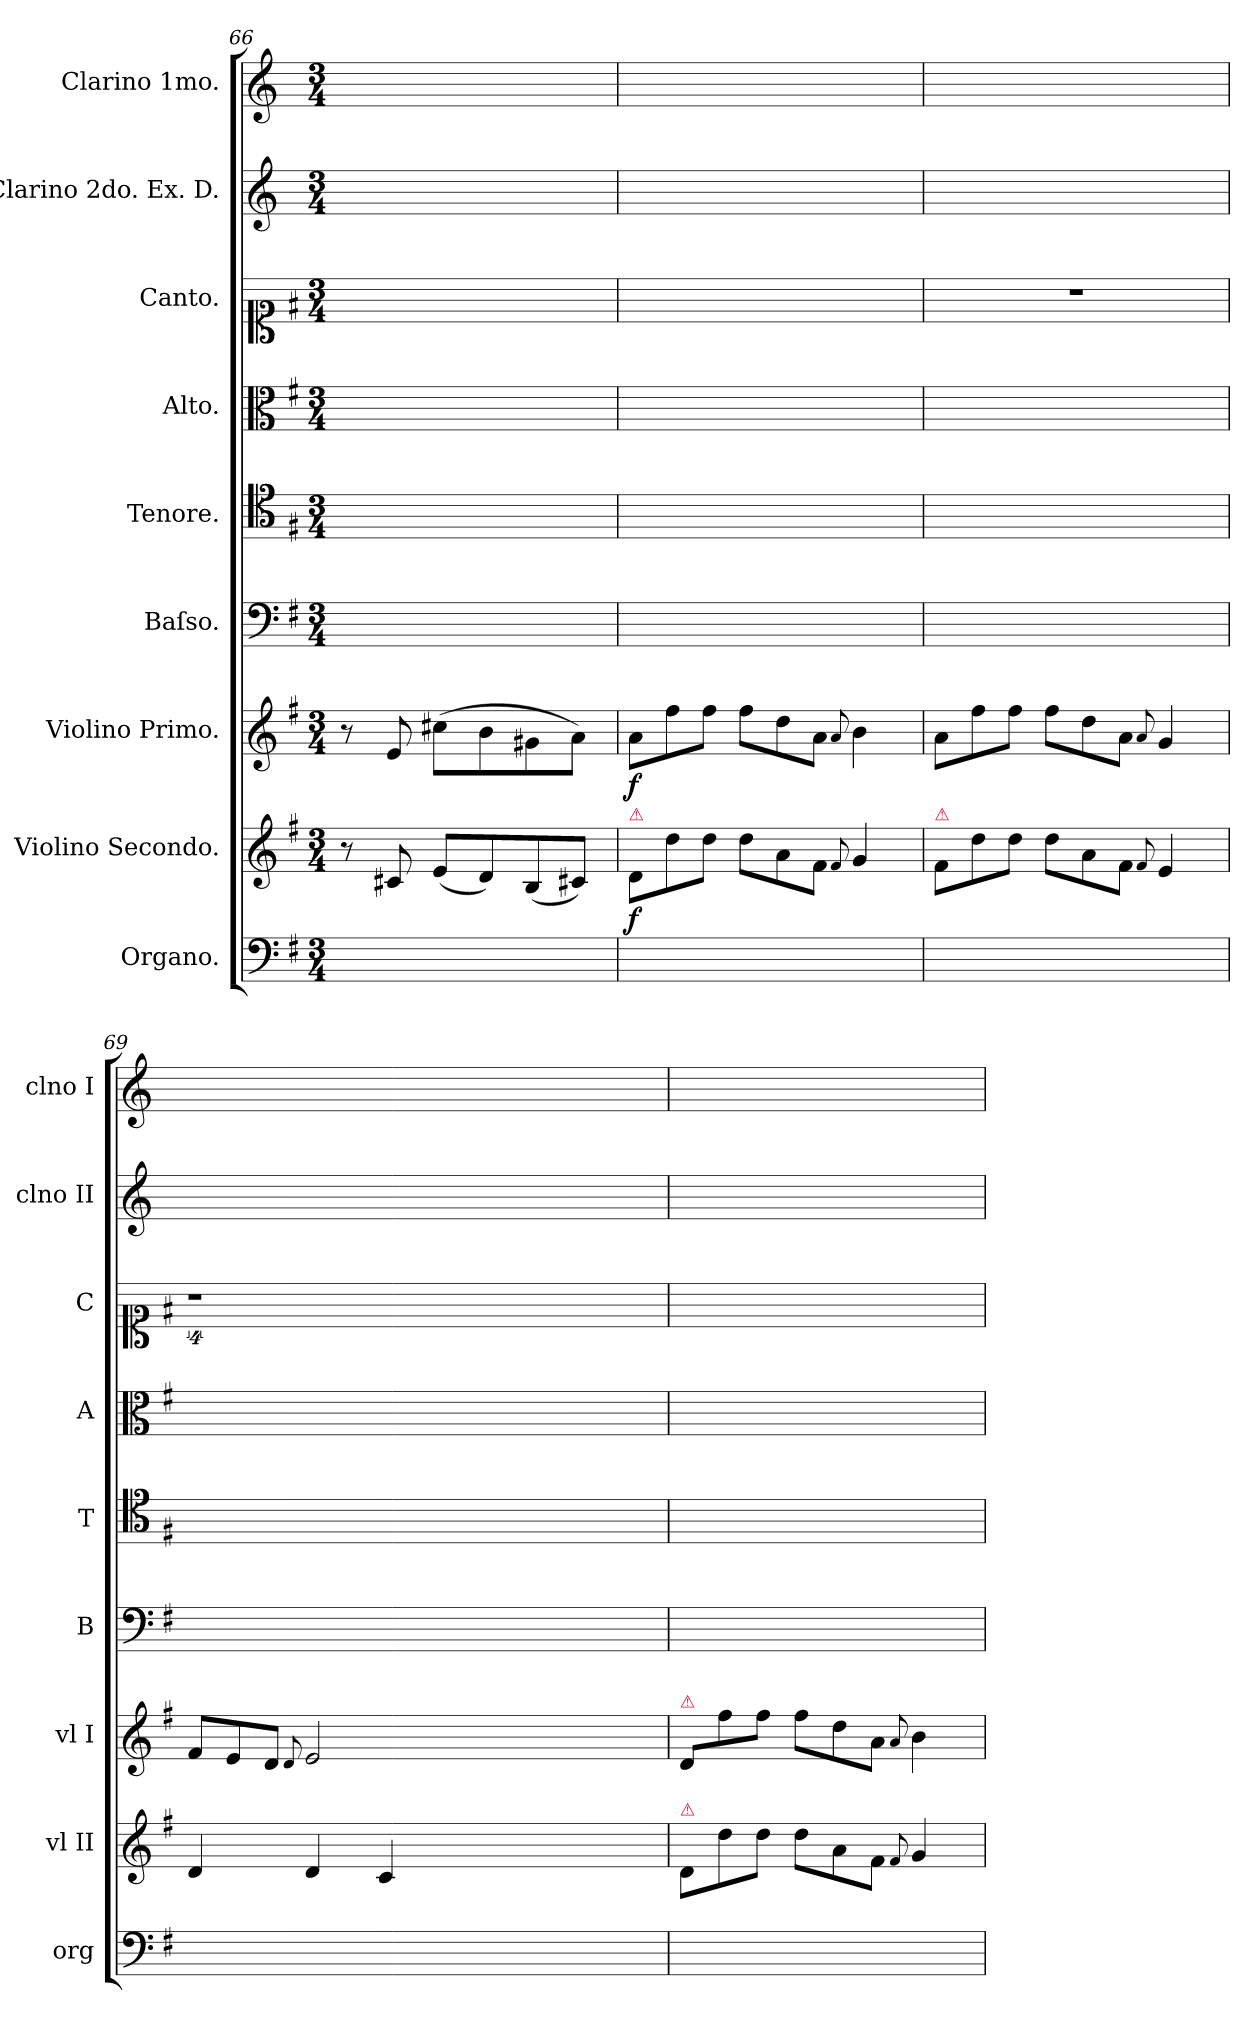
**kern	**kern	**dynam	**kern	**dynam	**kern	**kern	**kern	**kern	**kern	**kern
*part9	*part8	*part8	*part7	*part7	*part6	*part5	*part4	*part3	*part2	*part1
*staff9	*staff8	*staff8	*staff7	*staff7	*staff6	*staff5	*staff4	*staff3	*staff2	*staff1
*I"Organo.	*I"Violino Secondo.	*	*I"Violino Primo.	*	*I"Baſso.	*I"Tenore.	*I"Alto.	*I"Canto.	*I"Clarino 2do. Ex. D.	*I"Clarino 1mo.
*I'org	*I'vl II	*	*I'vl I	*	*I'B	*I'T	*I'A	*I'C	*I'clno II	*I'clno I
*clefF4	*clefG2	*	*clefG2	*	*clefF4	*clefC4	*clefC3	*clefC1	*clefG2	*clefG2
*	*	*	*	*	*	*	*	*	*ITrd-4c-7	*ITrd3c5
*k[f#]	*k[f#]	*	*k[f#]	*	*k[f#]	*k[f#]	*k[f#]	*k[f#]	*k[f#]	*k[f#]
*G:	*G:	*	*G:	*	*G:	*G:	*G:	*G:	*G:	*G:
*M3/4	*M3/4	*	*M3/4	*	*M3/4	*M3/4	*M3/4	*M3/4	*M3/4	*M3/4
=66	=66	=66	=66	=66	=66	=66	=66	=66	=66	=66
2.ryy	8r	.	8r	.	2.ryy	2.ryy	2.ryy	2.ryy	2.ryy	2.ryy
!	!	!LO:DY:b	!	!LO:DY:b	!	!	!	!	!	!
.	8c#X/	po	8e/	po	.	.	.	.	.	.
.	(8e/L	.	(8cc#X\L	.	.	.	.	.	.	.
.	8d/)	.	8b\	.	.	.	.	.	.	.
.	(8B/	.	8g#X\	.	.	.	.	.	.	.
.	8c#X/J)	.	8a\J)	.	.	.	.	.	.	.
=67	=67	=67	=67	=67	=67	=67	=67	=67	=67	=67
*	*Xtuplet	*	*Xtuplet	*	*	*	*	*	*	*
!	!LO:TX:a:color=crimson:t=⚠	!	!	!	!	!	!	!	!	!
!	!	!LO:DY:b	!	!LO:DY:b	!	!	!	!	!	!
2.ryy	12d/L	f	12a\L	f	2.ryy	2.ryy	2.ryy	2.ryy	2.ryy	2.ryy
.	12dd\	.	12ff#\	.	.	.	.	.	.	.
.	12dd\J	.	12ff#\J	.	.	.	.	.	.	.
.	12dd\L	.	12ff#\L	.	.	.	.	.	.	.
.	12a\	.	12dd\	.	.	.	.	.	.	.
.	12f#\J	.	12a\J	.	.	.	.	.	.	.
.	8qqf#/	.	8qqa/	.	.	.	.	.	.	.
.	4g/	.	4b\	.	.	.	.	.	.	.
=68	=68	=68	=68	=68	=68	=68	=68	=68	=68	=68
!	!LO:TX:a:color=crimson:t=⚠	!	!	!	!	!	!	!	!	!
2.ryy	12f#/L	.	12a\L	.	2.ryy	2.ryy	2.ryy	2.r	2.ryy	2.ryy
.	12dd\	.	12ff#\	.	.	.	.	.	.	.
.	12dd\J	.	12ff#\J	.	.	.	.	.	.	.
.	12dd\L	.	12ff#\L	.	.	.	.	.	.	.
.	12a\	.	12dd\	.	.	.	.	.	.	.
.	12f#\J	.	12a\J	.	.	.	.	.	.	.
.	8qqf#/	.	8qqa/	.	.	.	.	.	.	.
.	4e/	.	4g/	.	.	.	.	.	.	.
=69	=69	=69	=69	=69	=69	=69	=69	=69	=69	=69
2.ryy	4d/	.	12f#/L	.	2.ryy	2.ryy	2.ryy	4%9r	2.ryy	2.ryy
.	.	.	12e/	.	.	.	.	.	.	.
.	.	.	12d/J	.	.	.	.	.	.	.
.	.	.	8qqd/	.	.	.	.	.	.	.
.	4d/	.	2e/	.	.	.	.	.	.	.
.	4c/	.	.	.	.	.	.	.	.	.
1.ryy	1.ryy	.	1.ryy	.	1.ryy	1.ryy	1.ryy	.	1.ryy	1.ryy
=70	=70	=70	=70	=70	=70	=70	=70	=70	=70	=70
!	!	!	!LO:TX:a:color=crimson:t=⚠	!	!	!	!	!	!	!
!	!LO:TX:a:color=crimson:t=⚠	!	!	!	!	!	!	!	!	!
!	!	!LO:DY:b	!	!	!	!	!	!	!	!
2.ryy	12d/L	po	12d/L	.	2.ryy	2.ryy	2.ryy	2.ryy	2.ryy	2.ryy
!	!	!	!	!LO:DY:b	!	!	!	!	!	!
.	12dd\	.	12ff#\	po	.	.	.	.	.	.
.	12dd\J	.	12ff#\J	.	.	.	.	.	.	.
.	12dd\L	.	12ff#\L	.	.	.	.	.	.	.
.	12a\	.	12dd\	.	.	.	.	.	.	.
.	12f#\J	.	12a\J	.	.	.	.	.	.	.
.	8qqf#/	.	8qqa/	.	.	.	.	.	.	.
.	4g/	.	4b\	.	.	.	.	.	.	.
=	=	=	=	=	=	=	=	=	=	=
*-	*-	*-	*-	*-	*-	*-	*-	*-	*-	*-
